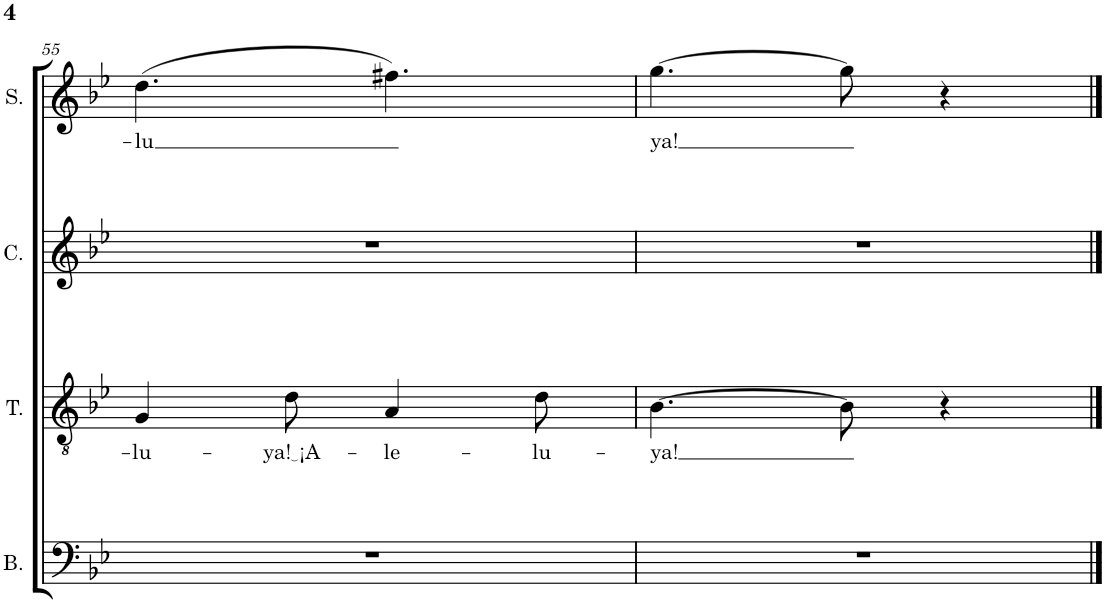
**kern	**kern	**text	**kern	**kern	**text
*part4	*part3	*part3	*part2	*part1	*part1
*staff4	*staff3	*staff3	*staff2	*staff1	*staff1
*I"Bajo	*I"Tenor	*	*I"Contralto	*I"Soprano	*
*I'B.	*I'T.	*	*I'C.	*I'S.	*
!!LO:PB:g=z
*clefF4	*clefGv2	*	*clefG2	*clefG2	*
*k[b-e-]	*k[b-e-]	*	*k[b-e-]	*k[b-e-]	*
*M6/8	*M6/8	*	*M6/8	*M6/8	*
=55	=55	=55	=55	=55	=55
!	!	!LO:LY:b	!	!	!LO:LY:b
2.r	4G/	-lu-	2.r	(4.dd\	-lu
!	!	!LO:LY:b	!	!	!
.	8d\	ya! ¡A	.	.	.
!	!	!LO:LY:b	!	!	!
.	4A/	-le-	.	4.ff#X\)	.
!	!	!LO:LY:b	!	!	!
.	8d\	-lu-	.	.	.
=56	=56	=56	=56	=56	=56
!	!	!LO:LY:b	!	!	!LO:LY:b
2.r	[4.B-\	-ya!	2.r	[4.gg\	ya!
.	8B-\]	.	.	8gg\]	.
.	4r	.	.	4r	.
==	==	==	==	==	==
*-	*-	*-	*-	*-	*-
